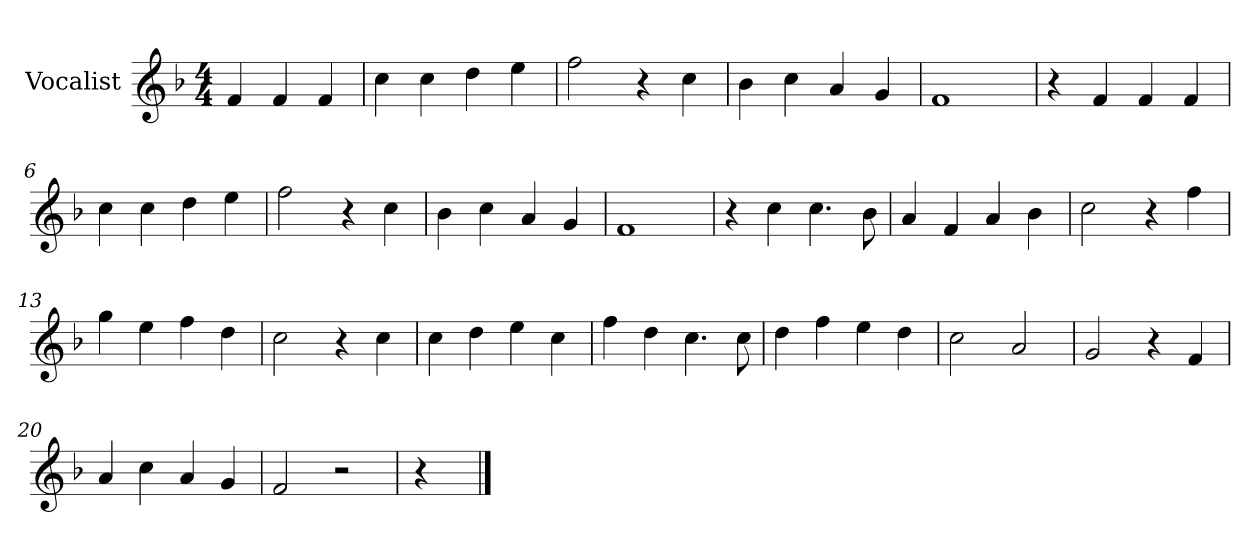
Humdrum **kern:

**kern
*part1
*staff1
*I"Vocalist
*k[b-]
*F:
*M4/4
=
4f
4f
4f
=1
4cc
4cc
4dd
4ee
=2
2ff
4r
4cc
=3
4b-
4cc
4a
4g
=4
1f
=5
4r
4f
4f
4f
=6
4cc
4cc
4dd
4ee
=7
2ff
4r
4cc
=8
4b-
4cc
4a
4g
=9
1f
=10
4r
4cc
4.cc
8b-
=11
4a
4f
4a
4b-
=12
2cc
4r
4ff
=13
4gg
4ee
4ff
4dd
=14
2cc
4r
4cc
=15
4cc
4dd
4ee
4cc
=16
4ff
4dd
4.cc
8cc
=17
4dd
4ff
4ee
4dd
=18
2cc
2a
=19
2g
4r
4f
=20
4a
4cc
4a
4g
=21
2f
2r
=22
4r
==
*-
